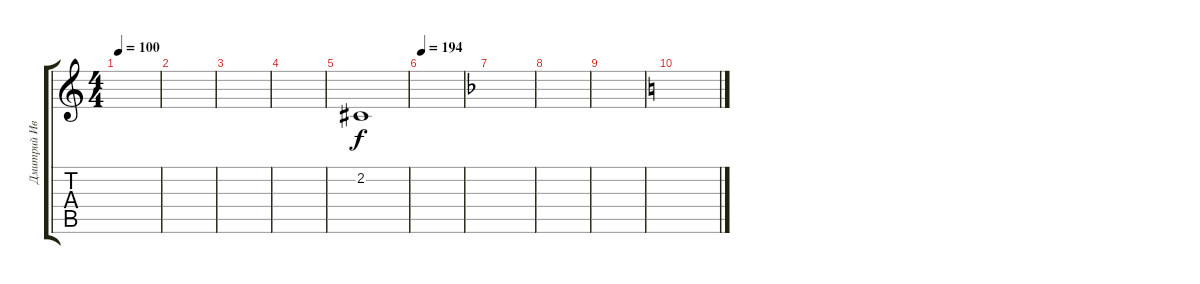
\track ("Дмитрий Иванов" "Дмитрий Ив") {instrument tubularbells}
\staff {score tabs}
\tuning (E4 B3 G3 D3 A2 E2) {hide}
\ts (4 4)
\tempo 100
\clef g2
\ks c
|
|
|
|
2.2.1 |
\tempo 194
|
\ks f
|
|
|
\ks c
